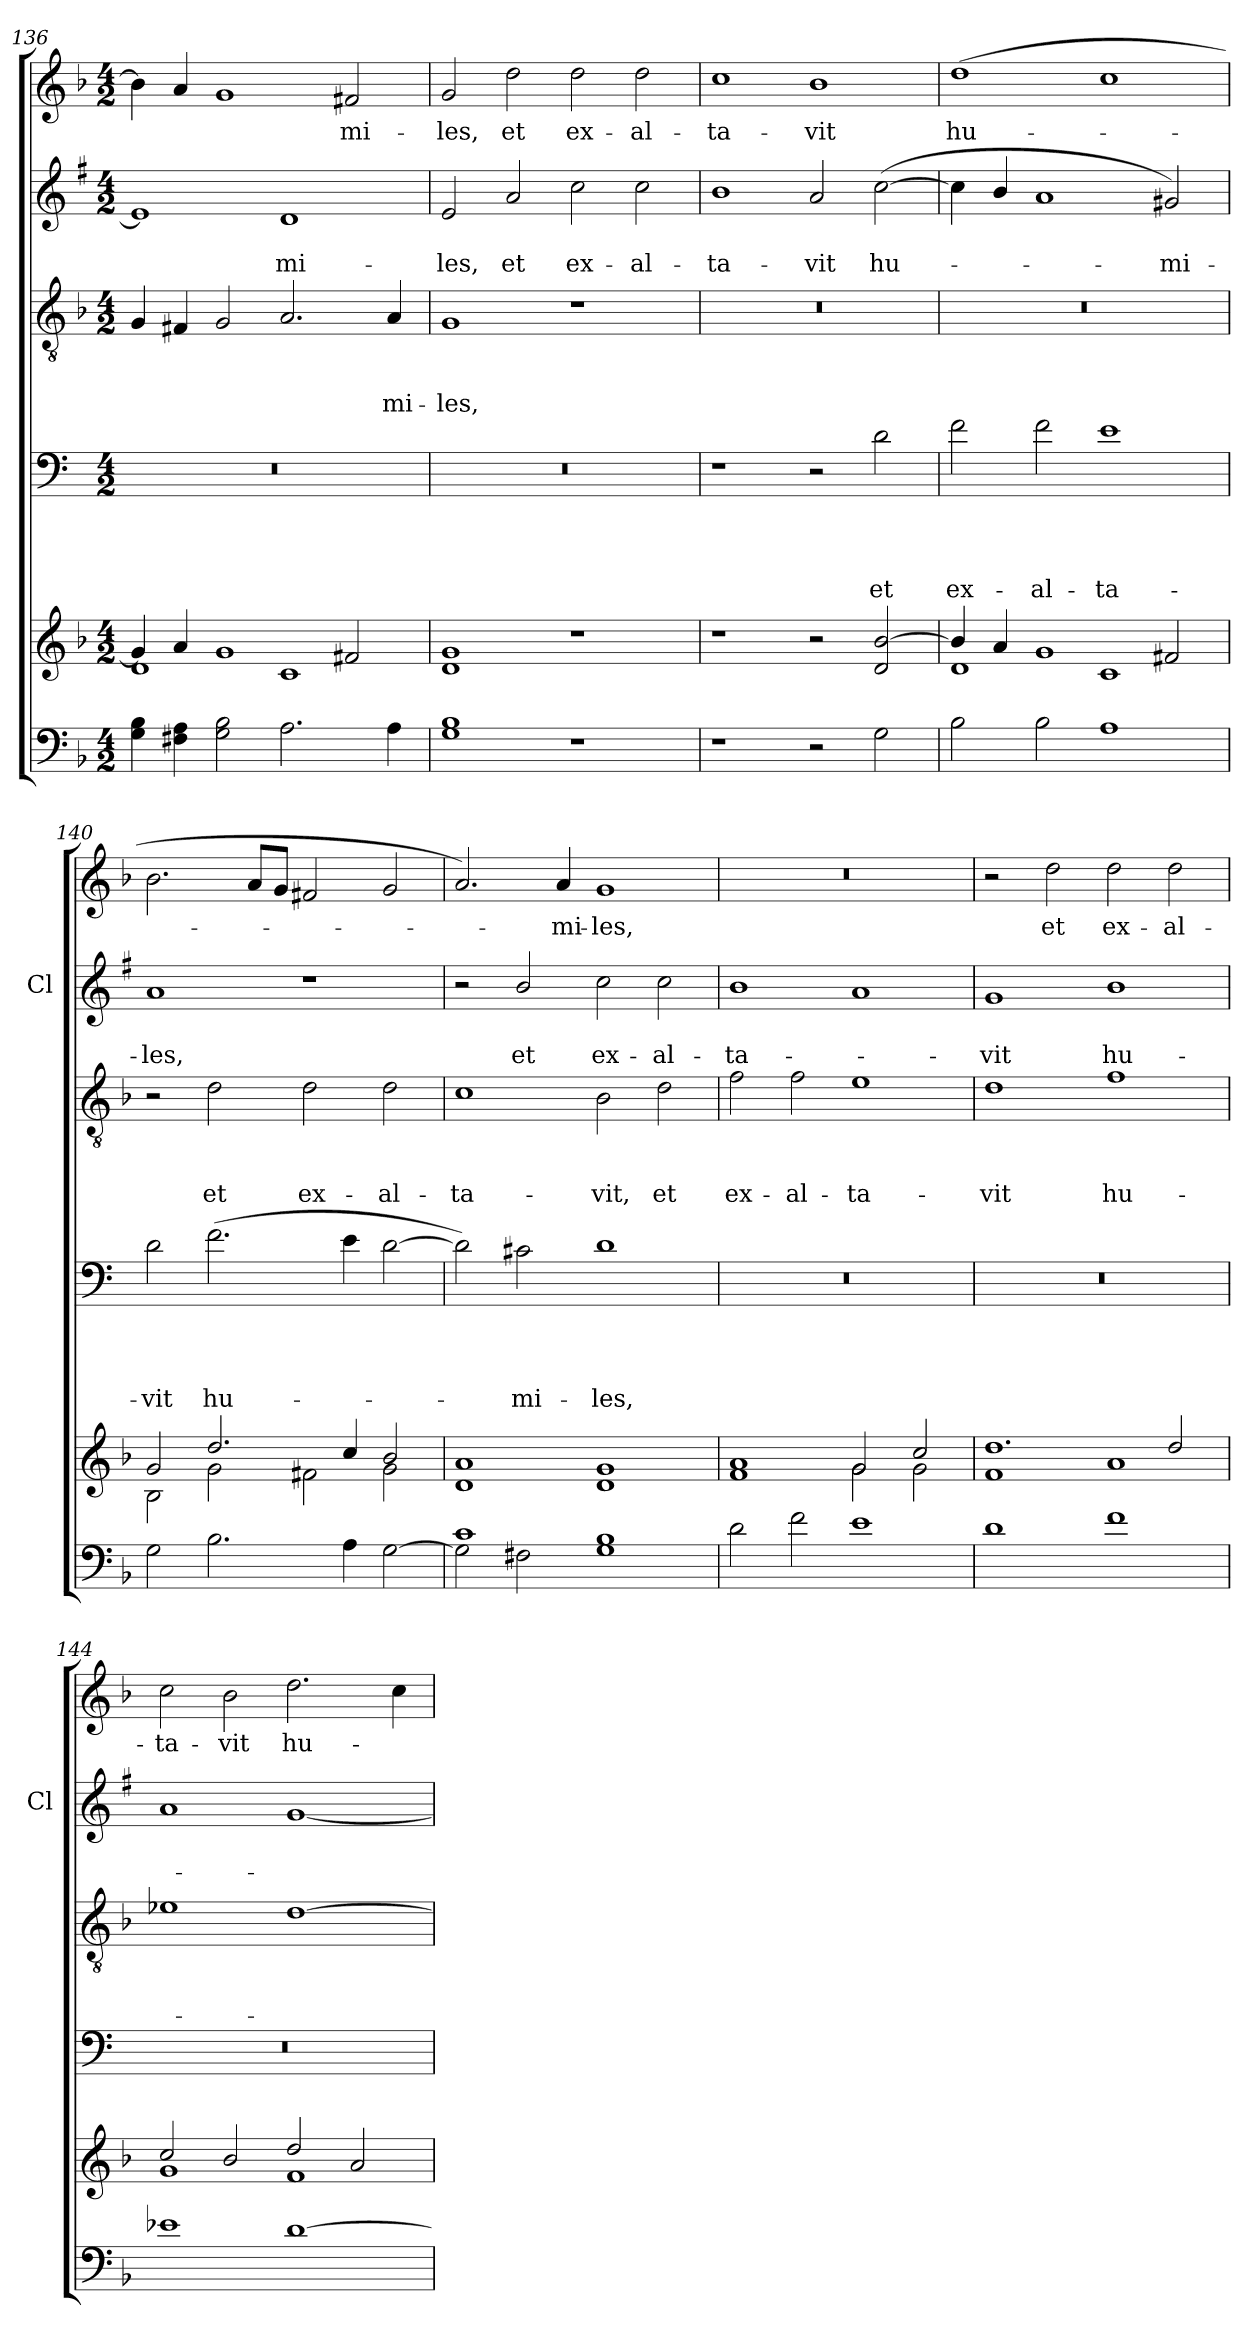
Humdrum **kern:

**kern	**kern	**kern	**text	**text	**text	**text	**kern	**text	**text	**text	**kern	**text	**text	**kern	**text
*part5	*part5	*part4	*part4	*part4	*part4	*part4	*part3	*part3	*part3	*part3	*part2	*part2	*part2	*part1	*part1
*staff6	*staff5	*staff4	*staff4	*staff4	*staff4	*staff4	*staff3	*staff3	*staff3	*staff3	*staff2	*staff2	*staff2	*staff1	*staff1
*	*	*	*	*	*	*	*	*	*	*	*I'Cl	*	*	*	*
!!LO:LB:g=z
*clefF4	*clefG2	*clefF4	*	*	*	*	*clefGv2	*	*	*	*clefG2	*	*	*clefG2	*
*	*	*ITrd4c7	*	*	*	*	*	*	*	*	*ITrd1c2	*	*	*	*
*k[b-]	*k[b-]	*k[b-]	*	*	*	*	*k[b-]	*	*	*	*k[b-]	*	*	*k[b-]	*
*F:	*F:	*F:	*	*	*	*	*F:	*	*	*	*F:	*	*	*F:	*
*M4/2	*M4/2	*M4/2	*	*	*	*	*M4/2	*	*	*	*M4/2	*	*	*M4/2	*
=136	=136	=136	=136	=136	=136	=136	=136	=136	=136	=136	=136	=136	=136	=136	=136
*	*^	*	*	*	*	*	*	*	*	*	*	*	*	*	*
4G\ 4B-\	4g/]	1d	0r	.	.	.	.	4G/	.	.	.	1d]	.	.	4b-\]	.
4F#X\ 4A\	4a/	.	.	.	.	.	.	4F#X/	.	.	.	.	.	.	4a/	.
2G\ 2B-\	1g	.	.	.	.	.	.	2G/	.	.	.	.	.	.	1g	.
2.A\	.	1c	.	.	.	.	.	2.A/	.	.	.	1c	.	-mi-	.	.
.	2f#X/	.	.	.	.	.	.	.	.	.	.	.	.	.	2f#X/	-mi-
4A\	.	.	.	.	.	.	.	4A/	.	.	-mi-	.	.	.	.	.
*	*v	*v	*	*	*	*	*	*	*	*	*	*	*	*	*	*
=137	=137	=137	=137	=137	=137	=137	=137	=137	=137	=137	=137	=137	=137	=137	=137
1G 1B-	1d 1g	0r	.	.	.	.	1G	.	.	-les,	2d/	.	-les,	2g/	-les,
.	.	.	.	.	.	.	.	.	.	.	2g/	.	et	2dd\	et
1r	1r	.	.	.	.	.	1r	.	.	.	2b-\	.	ex-	2dd\	ex-
.	.	.	.	.	.	.	.	.	.	.	2b-\	.	-al-	2dd\	-al-
=138	=138	=138	=138	=138	=138	=138	=138	=138	=138	=138	=138	=138	=138	=138	=138
1r	1r	1r	.	.	.	.	0r	.	.	.	1a	.	-ta-	1cc	-ta-
2r	2r	2r	.	.	.	.	.	.	.	.	2g/	.	-vit	1b-	-vit
2G\	2d/ [>2b-/	2G\	.	.	.	et	.	.	.	.	([2b-\	.	hu-	.	.
=139	=139	=139	=139	=139	=139	=139	=139	=139	=139	=139	=139	=139	=139	=139	=139
*	*^	*	*	*	*	*	*	*	*	*	*	*	*	*	*
2B-\	4b-/]	1d	2B-\	.	.	.	ex-	0r	.	.	.	4b-\]	.	.	(1dd	hu-
.	4a/	.	.	.	.	.	.	.	.	.	.	4a/	.	.	.	.
2B-\	1g	.	2B-\	.	.	.	-al-	.	.	.	.	1g	.	.	.	.
1A	.	1c	1A	.	.	.	-ta-	.	.	.	.	.	.	.	1cc	.
.	2f#X/	.	.	.	.	.	.	.	.	.	.	2f#X/)	.	-mi-	.	.
=140	=140	=140	=140	=140	=140	=140	=140	=140	=140	=140	=140	=140	=140	=140	=140	=140
2G\	2g/	2B-\	2G\	.	.	.	-vit	2r	.	.	.	1g	.	-les,	2.b-\	.
2.B-\	2.dd/	2g\	(2.B-\	.	.	.	hu-	2d\	.	.	et	.	.	.	.	.
.	.	.	.	.	.	.	.	.	.	.	.	.	.	.	8a/L	.
.	.	.	.	.	.	.	.	.	.	.	.	.	.	.	8g/J	.
.	.	2f#X\	.	.	.	.	.	2d\	.	.	ex-	1r	.	.	2f#X/	.
4A\	4cc/	.	4A\	.	.	.	.	.	.	.	.	.	.	.	.	.
[2G\	2b-/	2g\	[2G\	.	.	.	.	2d\	.	.	-al-	.	.	.	2g/	.
!!LO:PB:g=z
=141	=141	=141	=141	=141	=141	=141	=141	=141	=141	=141	=141	=141	=141	=141	=141	=141
*^	*	*	*	*	*	*	*	*	*	*	*	*	*	*	*	*
1c	2G\]	1a	1d	2G\])	.	.	.	.	1c	.	.	-ta-	2r	.	.	2.a/)	.
.	2F#X\	.	.	2F#X\	.	.	.	-mi-	.	.	.	.	2a/	.	et	.	.
.	.	.	.	.	.	.	.	.	.	.	.	.	.	.	.	4a/	-mi-
1B-	1G	1g	1d	1G	.	.	.	-les,	2B-\	.	.	-vit,	2b-\	.	ex-	1g	-les,
.	.	.	.	.	.	.	.	.	2d\	.	.	et	2b-\	.	-al-	.	.
*v	*v	*	*	*	*	*	*	*	*	*	*	*	*	*	*	*	*
=142	=142	=142	=142	=142	=142	=142	=142	=142	=142	=142	=142	=142	=142	=142	=142	=142
2d\	1a	1f	0r	.	.	.	.	2f\	.	.	ex-	1a	.	-ta-	0r	.
2f\	.	.	.	.	.	.	.	2f\	.	.	-al-	.	.	.	.	.
1e	2g/	2g\	.	.	.	.	.	1e	.	.	-ta-	1g	.	.	.	.
.	2cc/	2g\	.	.	.	.	.	.	.	.	.	.	.	.	.	.
=143	=143	=143	=143	=143	=143	=143	=143	=143	=143	=143	=143	=143	=143	=143	=143	=143
1d	1.dd	1f	0r	.	.	.	.	1d	.	.	-vit	1f	.	-vit	2r	.
.	.	.	.	.	.	.	.	.	.	.	.	.	.	.	2dd\	et
1f	.	1a	.	.	.	.	.	1f	.	.	hu-	1a	.	hu-	2dd\	ex-
.	2dd/	.	.	.	.	.	.	.	.	.	.	.	.	.	2dd\	-al-
=144	=144	=144	=144	=144	=144	=144	=144	=144	=144	=144	=144	=144	=144	=144	=144	=144
1e-X	2cc/	1g	0r	.	.	.	.	1e-X	.	.	.	1g	.	.	2cc\	-ta-
.	2b-/	.	.	.	.	.	.	.	.	.	.	.	.	.	2b-\	-vit
[1d	2dd/	1f	.	.	.	.	.	[1d	.	.	.	[1f	.	.	2.dd\	hu-
.	2a/	.	.	.	.	.	.	.	.	.	.	.	.	.	.	.
.	.	.	.	.	.	.	.	.	.	.	.	.	.	.	4cc\	.
*	*v	*v	*	*	*	*	*	*	*	*	*	*	*	*	*	*
=	=	=	=	=	=	=	=	=	=	=	=	=	=	=	=
*-	*-	*-	*-	*-	*-	*-	*-	*-	*-	*-	*-	*-	*-	*-	*-
